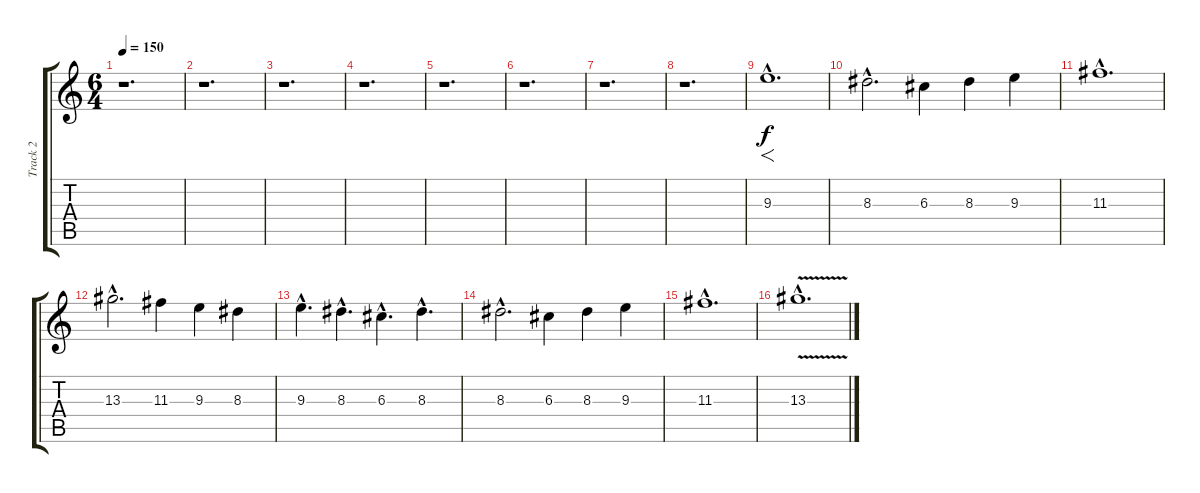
\track ("Track 2" "Track 2") {instrument overdrivenguitar}
\staff {score tabs}
\tuning (E4 B3 G3 D3 A2 E2) {hide}
\ts (6 4)
\tempo 150
\clef g2
\ks c
r.1{d dy f instrument overdrivenguitar} |
r.1{d} |
r.1{d} |
r.1{d} |
r.1{d} |
r.1{d} |
r.1{d} |
r.1{d} |
9.3{hac}.1{f d} |
8.3{hac}.2{d} 6.3.4 8.3.4 9.3.4 |
11.3{hac}.1{d} |
13.3{hac}.2{d} 11.3.4 9.3.4 8.3.4 |
9.3{hac}.4{d} 8.3{hac}.4{d} 6.3{hac}.4{d} 8.3{hac}.4{d} |
8.3{hac}.2{d} 6.3.4 8.3.4 9.3.4 |
11.3{hac}.1{d} |
13.3{v hac}.1{d}
